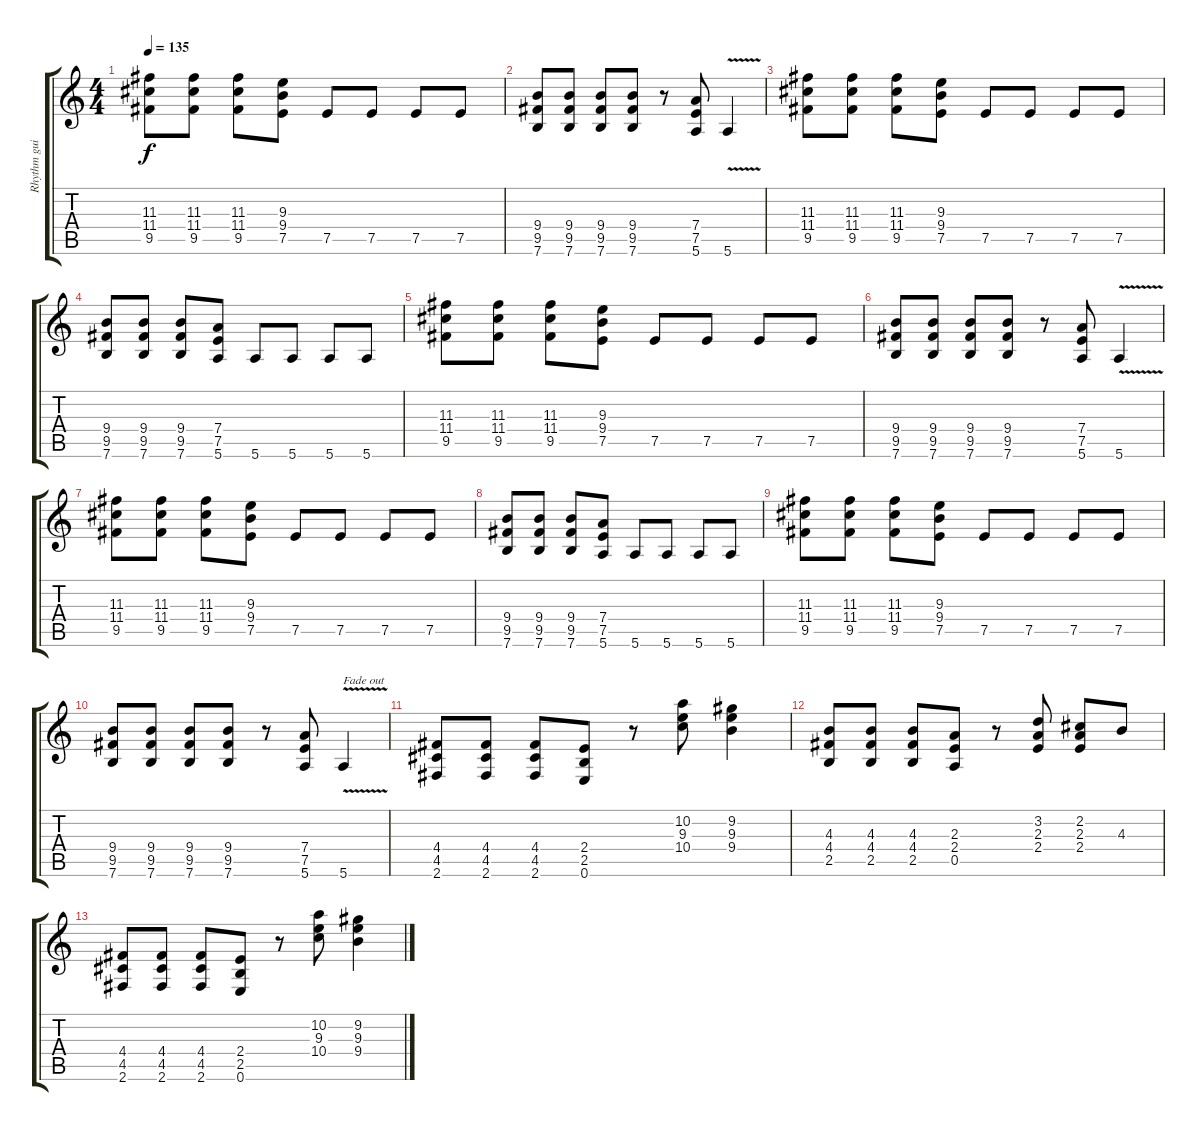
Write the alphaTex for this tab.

\track ("Rhythm guitar 2" "Rhythm gui") {instrument distortionguitar}
\staff {score tabs}
\tuning (E4 B3 G3 D3 A2 E2) {hide}
\ts (4 4)
\tempo 135
\clef g2
\ks c
(11.3 11.4 9.5).8{dy f} (11.3 11.4 9.5).8 (11.3 11.4 9.5).8 (9.3 9.4 7.5).8 7.5.8 7.5.8 7.5.8 7.5.8 |
(9.4 9.5 7.6).8 (9.4 9.5 7.6).8 (9.4 9.5 7.6).8 (9.4 9.5 7.6).8 r.8 (7.4 7.5 5.6).8 5.6{v}.4 |
(11.3 11.4 9.5).8 (11.3 11.4 9.5).8 (11.3 11.4 9.5).8 (9.3 9.4 7.5).8 7.5.8 7.5.8 7.5.8 7.5.8 |
(9.4 9.5 7.6).8 (9.4 9.5 7.6).8 (9.4 9.5 7.6).8 (7.4 7.5 5.6).8 5.6.8 5.6.8 5.6.8 5.6.8 |
(11.3 11.4 9.5).8 (11.3 11.4 9.5).8 (11.3 11.4 9.5).8 (9.3 9.4 7.5).8 7.5.8 7.5.8 7.5.8 7.5.8 |
(9.4 9.5 7.6).8 (9.4 9.5 7.6).8 (9.4 9.5 7.6).8 (9.4 9.5 7.6).8 r.8 (7.4 7.5 5.6).8 5.6{v}.4 |
(11.3 11.4 9.5).8 (11.3 11.4 9.5).8 (11.3 11.4 9.5).8 (9.3 9.4 7.5).8 7.5.8 7.5.8 7.5.8 7.5.8 |
(9.4 9.5 7.6).8 (9.4 9.5 7.6).8 (9.4 9.5 7.6).8 (7.4 7.5 5.6).8 5.6.8 5.6.8 5.6.8 5.6.8 |
(11.3 11.4 9.5).8 (11.3 11.4 9.5).8 (11.3 11.4 9.5).8 (9.3 9.4 7.5).8 7.5.8 7.5.8 7.5.8 7.5.8 |
(9.4 9.5 7.6).8 (9.4 9.5 7.6).8 (9.4 9.5 7.6).8 (9.4 9.5 7.6).8 r.8 (7.4 7.5 5.6).8 5.6{v}.4{txt "Fade out"} |
(4.4 4.5 2.6).8 (4.4 4.5 2.6).8 (4.4 4.5 2.6).8 (2.4 2.5 0.6).8 r.8 (10.2 9.3 10.4).8 (9.2 9.3 9.4).4 |
(4.3 4.4 2.5).8 (4.3 4.4 2.5).8 (4.3 4.4 2.5).8 (2.3 2.4 0.5).8 r.8 (3.2 2.3 2.4).8 (2.2 2.3 2.4).8 4.3.8 |
(4.4 4.5 2.6).8 (4.4 4.5 2.6).8 (4.4 4.5 2.6).8 (2.4 2.5 0.6).8 r.8 (10.2 9.3 10.4).8 (9.2 9.3 9.4).4
